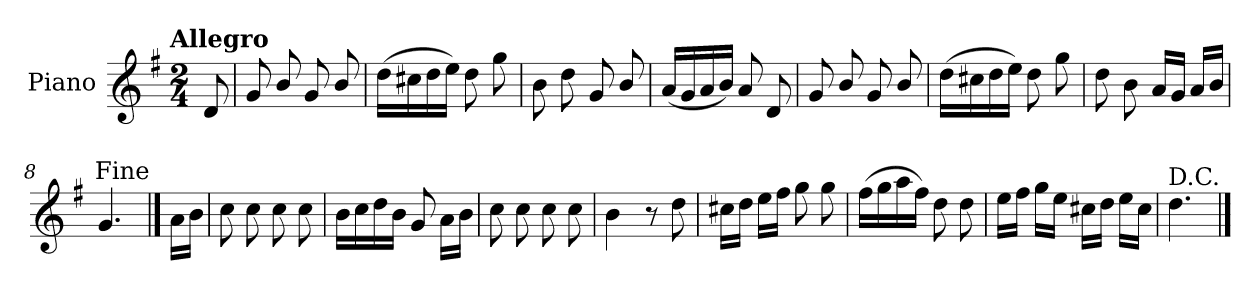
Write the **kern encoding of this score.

**kern
*part1
*staff1
*I"Piano
*I'Pno.
*clefG2
*k[f#]
!!LO:TX:omd:t=Allegro
*M2/4
*MM144
=
8d/
=1
8g/
8b/
8g/
8b/
=2
(>16dd\LL
16cc#X\
16dd\
16ee\JJ)
8dd\
8gg\
=3
8b\
8dd\
8g/
8b/
!!LO:LB:g=z
=4
(<16a/LL
16g/
16a/
16b/JJ)
8a/
8d/
=5
8g/
8b/
8g/
8b/
=6
(>16dd\LL
16cc#X\
16dd\
16ee\JJ)
8dd\
8gg\
=7
8dd\
8b\
16a/LL
16g/JJ
16a/LL
16b/JJ
!!LO:LB:g=z
=8
4.g/
!LO:TX:a:rj:t=Fine
==9
16a\LL
16b\JJ
=10
8cc\
8cc\
8cc\
8cc\
=11
16b\LL
16cc\
16dd\
16b\JJ
8g/
16a\LL
16b\JJ
=12
8cc\
8cc\
8cc\
8cc\
=13
4b\
8r
8dd\
!!LO:LB:g=z
=14
16cc#X\LL
16dd\JJ
16ee\LL
16ff#\JJ
8gg\
8gg\
=15
(>16ff#\LL
16gg\
16aa\
16ff#\JJ)
8dd\
8dd\
=16
16ee\LL
16ff#\JJ
16gg\LL
16ee\JJ
16cc#X\LL
16dd\JJ
16ee\LL
16cc#\JJ
=17
4.dd\
!LO:TX:a:rj:t=D.C.
==
*-
